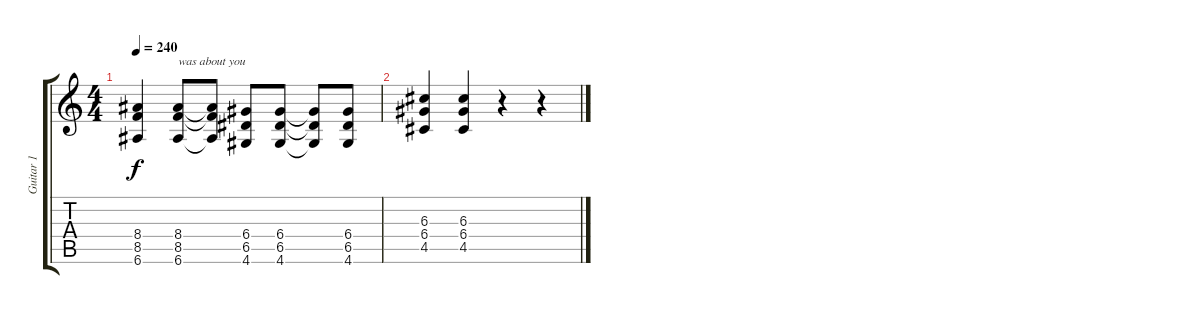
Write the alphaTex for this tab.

\track ("Guitar 1" "Guitar 1") {instrument distortionguitar}
\staff {score tabs}
\tuning (E4 B3 G3 D3 A2 E2) {hide}
\ts (4 4)
\tempo 240
\clef g2
\ks c
(8.4 8.5 6.6).4{dy f} (8.4 8.5 6.6).8{txt "was about you"} (8.4{t} 8.5{t} 6.6{t}).8 (6.4 6.5 4.6).8 (6.4 6.5 4.6).8 (6.4{t} 6.5{t} 4.6{t}).8 (6.4 6.5 4.6).8 |
(6.3 6.4 4.5).4 (6.3 6.4 4.5).4 r.4 r.4
